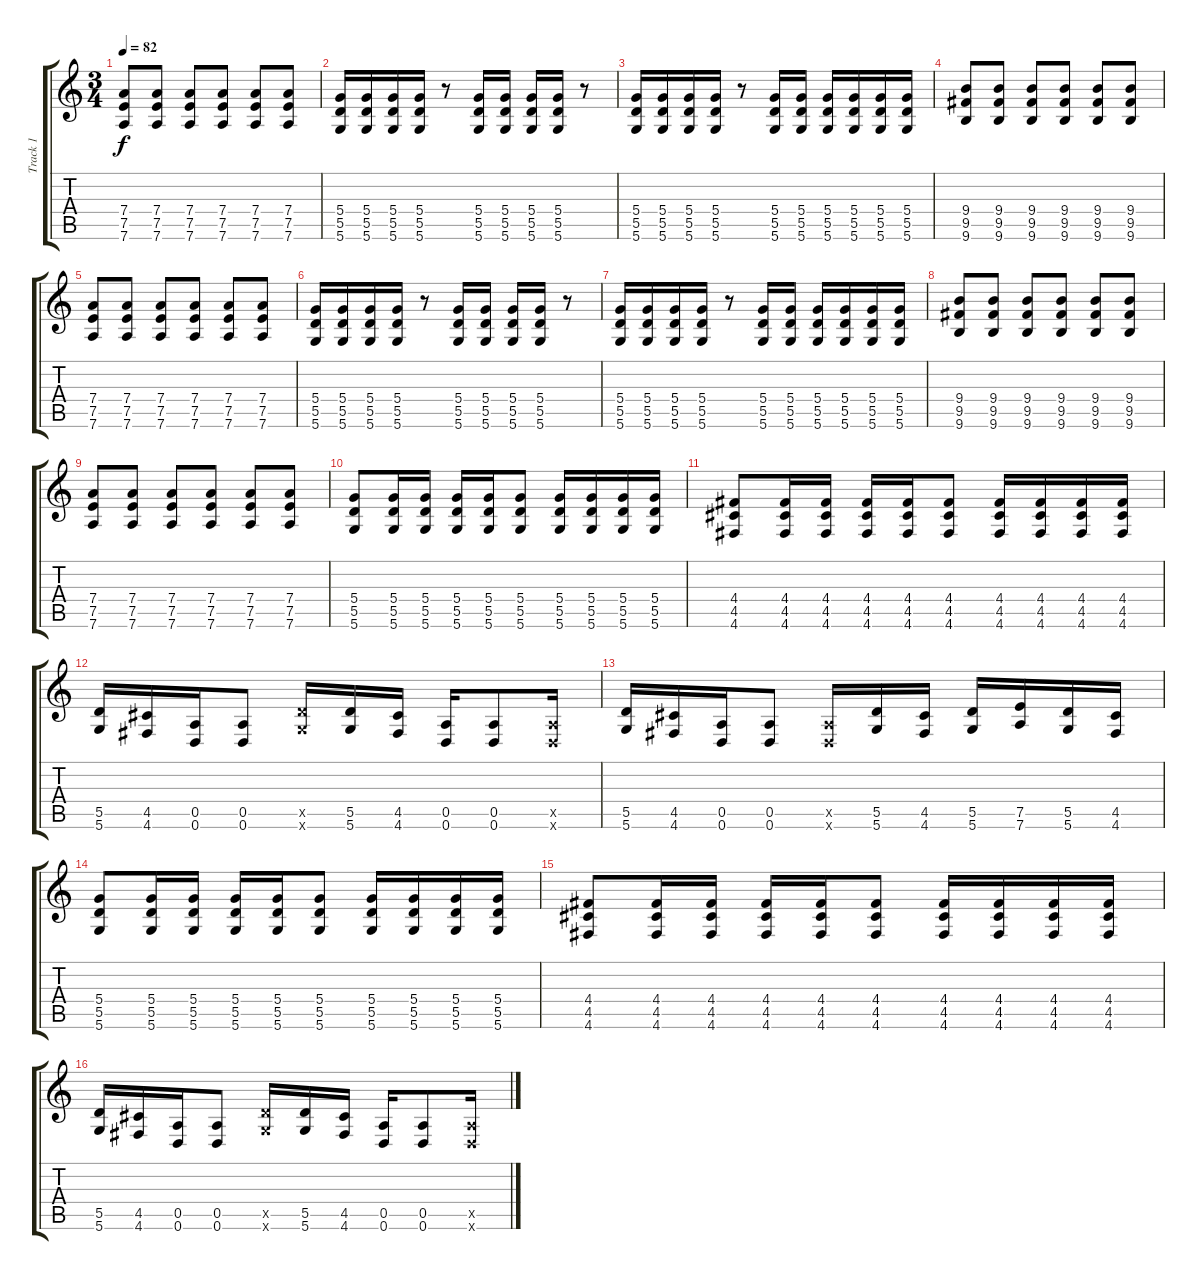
\track ("Track 1" "Track 1") {instrument overdrivenguitar}
\staff {score tabs}
\tuning (E4 B3 G3 D3 A2 D2) {hide}
\ts (3 4)
\tempo 82
\clef g2
\ks c
(7.4 7.5 7.6).8{dy f} (7.4 7.5 7.6).8 (7.4 7.5 7.6).8 (7.4 7.5 7.6).8 (7.4 7.5 7.6).8 (7.4 7.5 7.6).8 |
(5.4 5.5 5.6).16 (5.4 5.5 5.6).16 (5.4 5.5 5.6).16 (5.4 5.5 5.6).16 r.8 (5.4 5.5 5.6).16 (5.4 5.5 5.6).16 (5.4 5.5 5.6).16 (5.4 5.5 5.6).16 r.8 |
(5.4 5.5 5.6).16 (5.4 5.5 5.6).16 (5.4 5.5 5.6).16 (5.4 5.5 5.6).16 r.8 (5.4 5.5 5.6).16 (5.4 5.5 5.6).16 (5.4 5.5 5.6).16 (5.4 5.5 5.6).16 (5.4 5.5 5.6).16 (5.4 5.5 5.6).16 |
(9.4 9.5 9.6).8 (9.4 9.5 9.6).8 (9.4 9.5 9.6).8 (9.4 9.5 9.6).8 (9.4 9.5 9.6).8 (9.4 9.5 9.6).8 |
(7.4 7.5 7.6).8 (7.4 7.5 7.6).8 (7.4 7.5 7.6).8 (7.4 7.5 7.6).8 (7.4 7.5 7.6).8 (7.4 7.5 7.6).8 |
(5.4 5.5 5.6).16 (5.4 5.5 5.6).16 (5.4 5.5 5.6).16 (5.4 5.5 5.6).16 r.8 (5.4 5.5 5.6).16 (5.4 5.5 5.6).16 (5.4 5.5 5.6).16 (5.4 5.5 5.6).16 r.8 |
(5.4 5.5 5.6).16 (5.4 5.5 5.6).16 (5.4 5.5 5.6).16 (5.4 5.5 5.6).16 r.8 (5.4 5.5 5.6).16 (5.4 5.5 5.6).16 (5.4 5.5 5.6).16 (5.4 5.5 5.6).16 (5.4 5.5 5.6).16 (5.4 5.5 5.6).16 |
(9.4 9.5 9.6).8 (9.4 9.5 9.6).8 (9.4 9.5 9.6).8 (9.4 9.5 9.6).8 (9.4 9.5 9.6).8 (9.4 9.5 9.6).8 |
(7.4 7.5 7.6).8 (7.4 7.5 7.6).8 (7.4 7.5 7.6).8 (7.4 7.5 7.6).8 (7.4 7.5 7.6).8 (7.4 7.5 7.6).8 |
(5.4 5.5 5.6).8 (5.4 5.5 5.6).16 (5.4 5.5 5.6).16 (5.4 5.5 5.6).16 (5.4 5.5 5.6).16 (5.4 5.5 5.6).8 (5.4 5.5 5.6).16 (5.4 5.5 5.6).16 (5.4 5.5 5.6).16 (5.4 5.5 5.6).16 |
(4.4 4.5 4.6).8 (4.4 4.5 4.6).16 (4.4 4.5 4.6).16 (4.4 4.5 4.6).16 (4.4 4.5 4.6).16 (4.4 4.5 4.6).8 (4.4 4.5 4.6).16 (4.4 4.5 4.6).16 (4.4 4.5 4.6).16 (4.4 4.5 4.6).16 |
(5.5 5.6).16 (4.5 4.6).16 (0.5 0.6).16 (0.5 0.6).8 (5.5{x} 5.6{x}).16 (5.5 5.6).16 (4.5 4.6).16 (0.5 0.6).16 (0.5 0.6).8 (0.5{x} 0.6{x}).16 |
(5.5 5.6).16 (4.5 4.6).16 (0.5 0.6).16 (0.5 0.6).8 (0.5{x} 0.6{x}).16 (5.5 5.6).16 (4.5 4.6).16 (5.5 5.6).16 (7.5 7.6).16 (5.5 5.6).16 (4.5 4.6).16 |
(5.4 5.5 5.6).8 (5.4 5.5 5.6).16 (5.4 5.5 5.6).16 (5.4 5.5 5.6).16 (5.4 5.5 5.6).16 (5.4 5.5 5.6).8 (5.4 5.5 5.6).16 (5.4 5.5 5.6).16 (5.4 5.5 5.6).16 (5.4 5.5 5.6).16 |
(4.4 4.5 4.6).8 (4.4 4.5 4.6).16 (4.4 4.5 4.6).16 (4.4 4.5 4.6).16 (4.4 4.5 4.6).16 (4.4 4.5 4.6).8 (4.4 4.5 4.6).16 (4.4 4.5 4.6).16 (4.4 4.5 4.6).16 (4.4 4.5 4.6).16 |
(5.5 5.6).16 (4.5 4.6).16 (0.5 0.6).16 (0.5 0.6).8 (5.5{x} 5.6{x}).16 (5.5 5.6).16 (4.5 4.6).16 (0.5 0.6).16 (0.5 0.6).8 (0.5{x} 0.6{x}).16
